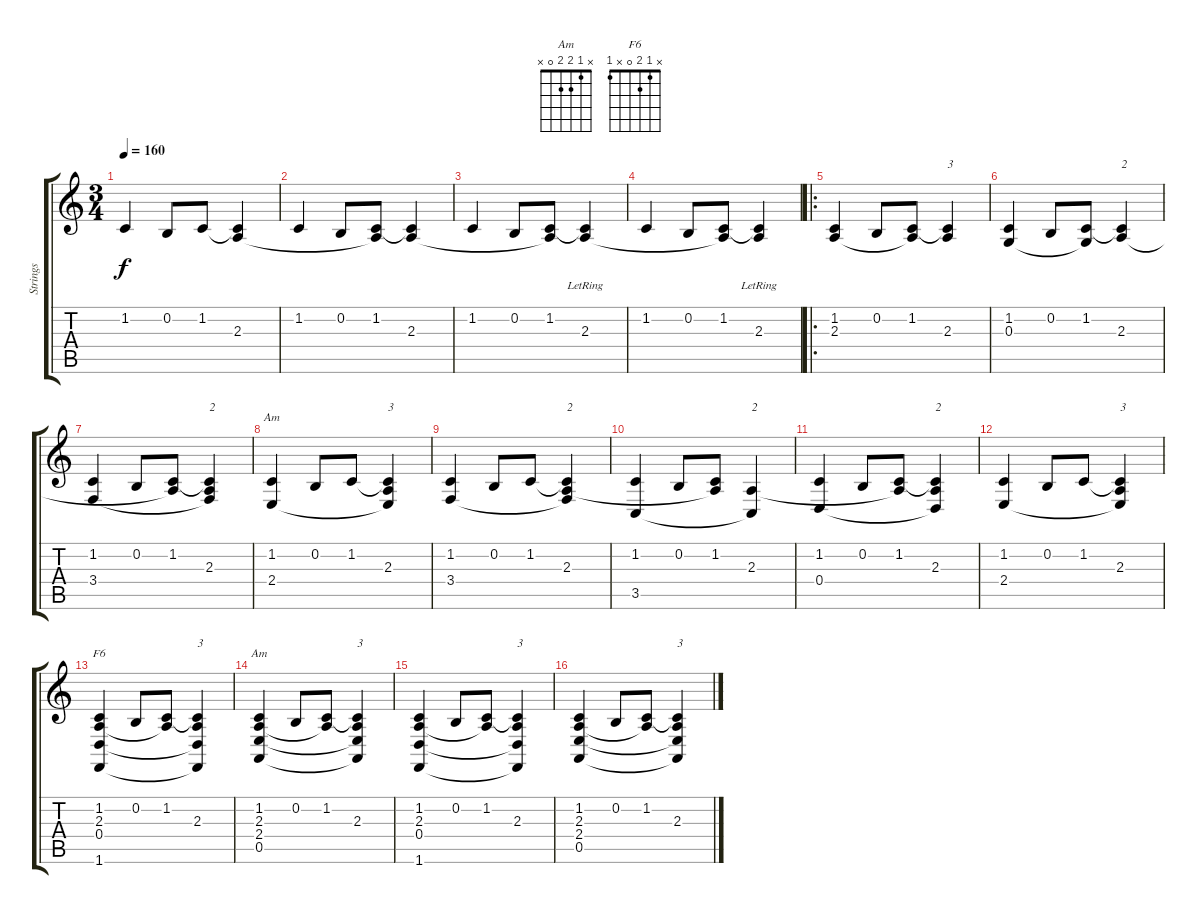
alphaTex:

\track ("Strings" "Strings") {instrument stringensemble1}
\staff {score tabs}
\tuning (E4 B3 G3 D3 A2 E2) {hide}
\chord ("Am" x 1 2 2 x x)
\chord ("F6" x 1 2 0 x 1)
\chord ("Am" x 1 2 2 0 x)
\ts (3 4)
\tempo 160
\clef g2
\ks c
1.2.4{dy f instrument stringensemble1} 0.2.8 1.2.8 (1.2{t} 2.3).4 |
1.2.4 0.2.8 (1.2 2.3{t}).8 (1.2{t} 2.3).4 |
1.2.4 0.2.8 (1.2 2.3{t}).8 (1.2{t} 2.3{lr}).4 |
1.2.4 0.2.8 (1.2 2.3{t}).8 (1.2{t} 2.3{lr}).4 |
\ro
(1.2 2.3).4 0.2.8 (1.2 2.3{t}).8 (1.2{t} 2.3).4{txt "3"} |
(1.2 0.3).4 0.2.8 (1.2 0.3{t}).8 (1.2{t} 2.3).4{txt "2"} |
(1.2 3.4).4 0.2.8 (1.2 2.3{t}).8 (1.2{t} 2.3 3.4{t}).4{txt "2"} |
(1.2 2.4).4{ch "Am"} 0.2.8 1.2.8 (1.2{t} 2.3 2.4{t}).4{txt "3"} |
(1.2 3.4).4 0.2.8 1.2.8 (1.2{t} 2.3 3.4{t}).4{txt "2"} |
(1.2 3.5).4 0.2.8 (1.2 2.3{t}).8 (2.3 3.5{t}).4{txt "2"} |
(1.2 0.4).4 0.2.8 (1.2 2.3{t}).8 (1.2{t} 2.3 0.4{t}).4{txt "2"} |
(1.2 2.4).4 0.2.8 1.2.8 (1.2{t} 2.3 2.4{t}).4{txt "3"} |
(1.2 2.3 0.4 1.6).4{ch "F6"} 0.2.8 (1.2 2.3{t}).8 (1.2{t} 2.3 0.4{t} 1.6{t}).4{txt "3"} |
(1.2 2.3 2.4 0.5).4{ch "Am"} 0.2.8 (1.2 2.3{t}).8 (1.2{t} 2.3 2.4{t} 0.5{t}).4{txt "3"} |
(1.2 2.3 0.4 1.6).4 0.2.8 (1.2 2.3{t}).8 (1.2{t} 2.3 0.4{t} 1.6{t}).4{txt "3"} |
(1.2 2.3 2.4 0.5).4 0.2.8 (1.2 2.3{t}).8 (1.2{t} 2.3 2.4{t} 0.5{t}).4{txt "3"}
